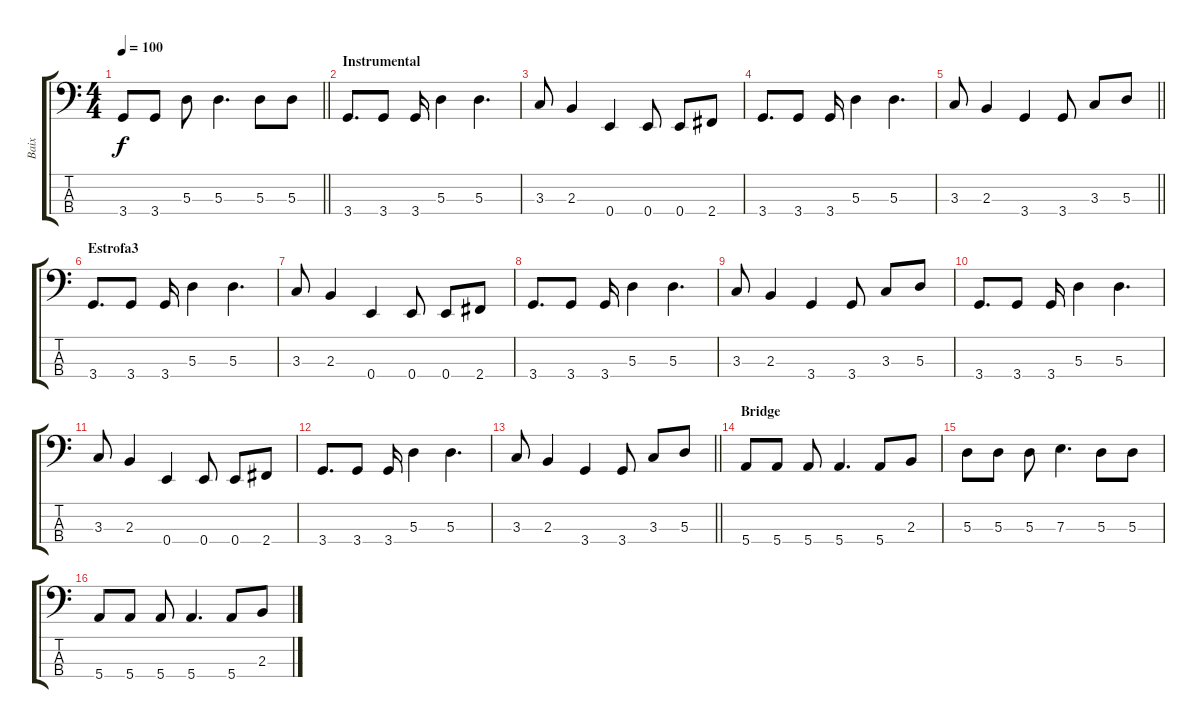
\track ("Baix" "Baix") {instrument electricbassfinger}
\staff {score tabs}
\tuning (G2 D2 A1 E1) {hide}
\ts (4 4)
\tempo 100
\clef f4
\barLineRight lightlight
\ks c
3.4.8{dy f} 3.4.8 5.3.8 5.3.4{d} 5.3.8 5.3.8 |
\section ("" "Instrumental")
3.4.8{d} 3.4.8 3.4.16 5.3.4 5.3.4{d} |
3.3.8 2.3.4 0.4.4 0.4.8 0.4.8 2.4.8 |
3.4.8{d} 3.4.8 3.4.16 5.3.4 5.3.4{d} |
\barLineRight lightlight
3.3.8 2.3.4 3.4.4 3.4.8 3.3.8 5.3.8 |
\section ("" "Estrofa3")
3.4.8{d} 3.4.8 3.4.16 5.3.4 5.3.4{d} |
3.3.8 2.3.4 0.4.4 0.4.8 0.4.8 2.4.8 |
3.4.8{d} 3.4.8 3.4.16 5.3.4 5.3.4{d} |
3.3.8 2.3.4 3.4.4 3.4.8 3.3.8 5.3.8 |
3.4.8{d} 3.4.8 3.4.16 5.3.4 5.3.4{d} |
3.3.8 2.3.4 0.4.4 0.4.8 0.4.8 2.4.8 |
3.4.8{d} 3.4.8 3.4.16 5.3.4 5.3.4{d} |
\barLineRight lightlight
3.3.8 2.3.4 3.4.4 3.4.8 3.3.8 5.3.8 |
\section ("" "Bridge")
5.4.8 5.4.8 5.4.8 5.4.4{d} 5.4.8 2.3.8 |
5.3.8 5.3.8 5.3.8 7.3.4{d} 5.3.8 5.3.8 |
5.4.8 5.4.8 5.4.8 5.4.4{d} 5.4.8 2.3.8
